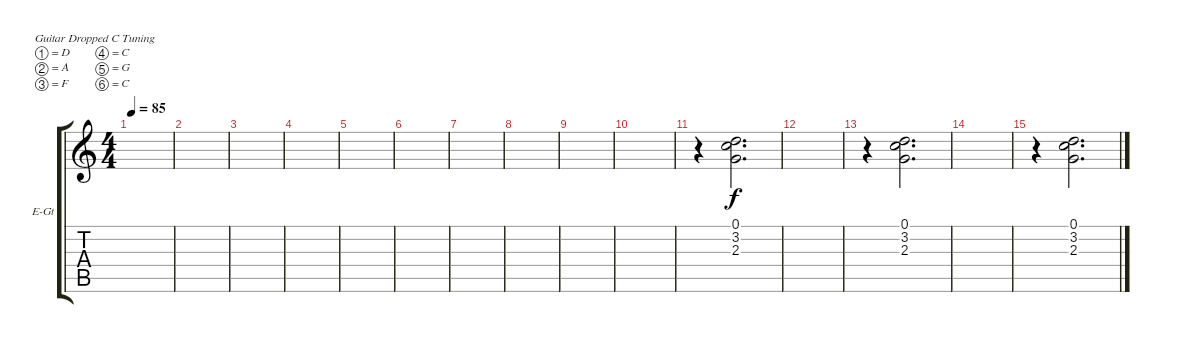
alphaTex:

\defaultSystemsLayout 4
\bracketExtendMode groupsimilarinstruments
\firstSystemTrackNameOrientation horizontal
\otherSystemsTrackNameOrientation horizontal
\track ("Adam Gontier" "E-Gt") {instrument distortionguitar}
\staff {score tabs}
\tuning (D4 A3 F3 C3 G2 C2)
\ts (4 4)
\tempo 85
\clef g2
\scale
0.333333
\ks c
|
\scale
0.333333 |
\scale
0.333333 |
\scale
0.333333 |
\scale
0.333333 |
\scale
0.333333 |
\scale
0.333333 |
\scale
0.333333 |
\scale
0.333333 |
\scale
0.333333 |
\scale
0.333333 r.4 (0.1 3.2 2.3).2{d} |
\scale
0.333333 |
\scale
0.333333 r.4 (0.1 3.2 2.3).2{d} |
\scale
0.333333 |
\scale
0.333333 r.4 (0.1 3.2 2.3).2{d} |
\scale
0.333333
